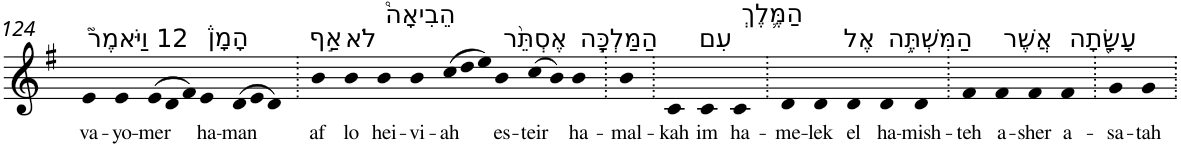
**kern	**text
*part1	*part1
*staff1	*staff1
*I"Piano	*
*I'Pno	*
!!LO:PB:g=z
*clefG2	*
*k[f#]	*
*G:	*
=124	=124
!LO:TX:a:t=12 וַיֹּאמֶר֮	!
!	!LO:LY:b
4e	va-
!	!LO:LY:b
4e	-yo-
*Xtuplet	*
!	!LO:LY:b
(>12e	-mer
12d	.
12f#)	.
!LO:TX:a:t=הָמָן֒	!
!	!LO:LY:b
4e	ha-
!	!LO:LY:b
(>12d	-man
12e	.
12d)	.
=125.	=125.
!LO:TX:a:t=אַ֣ף	!
!	!LO:LY:b
4b	af
!LO:TX:a:t=לֹא	!
!	!LO:LY:b
4b	lo
!LO:TX:a:t=הֵבִיאָה֩	!
!	!LO:LY:b
4b	hei-
!	!LO:LY:b
4b	-vi-
!	!LO:LY:b
(>12cc	-ah
12dd	.
12ee)	.
!LO:TX:a:t=אֶסְתֵּ֨ר	!
!	!LO:LY:b
4b	es-
!	!LO:LY:b
(>8cc	-teir
8b)	.
!LO:TX:a:t=הַמַּלְכָּ֧ה	!
!	!LO:LY:b
4b	ha-
=126.	=126.
!	!LO:LY:b
4b	-mal-
=127.	=127.
!	!LO:LY:b
4c	-kah
!LO:TX:a:t=עִם	!
!	!LO:LY:b
4c	im
!LO:TX:a:t=הַמֶּ֛לֶךְ	!
!	!LO:LY:b
4c	ha-
=128.	=128.
!	!LO:LY:b
4d	-me-
!	!LO:LY:b
4d	-lek
!LO:TX:a:t=אֶל	!
!	!LO:LY:b
4d	el
!LO:TX:a:t=הַמִּשְׁתֶּ֥ה	!
!	!LO:LY:b
4d	ha-
!	!LO:LY:b
4d	-mish-
=129.	=129.
!	!LO:LY:b
4f#	-teh
!LO:TX:a:t=אֲשֶׁר	!
!	!LO:LY:b
4f#	a-
!	!LO:LY:b
4f#	-sher
!LO:TX:a:t=עָשָׂ֖תָה	!
!	!LO:LY:b
4f#	a-
=130.	=130.
!	!LO:LY:b
4g	-sa-
!	!LO:LY:b
4g	-tah
=.	=.
*-	*-
